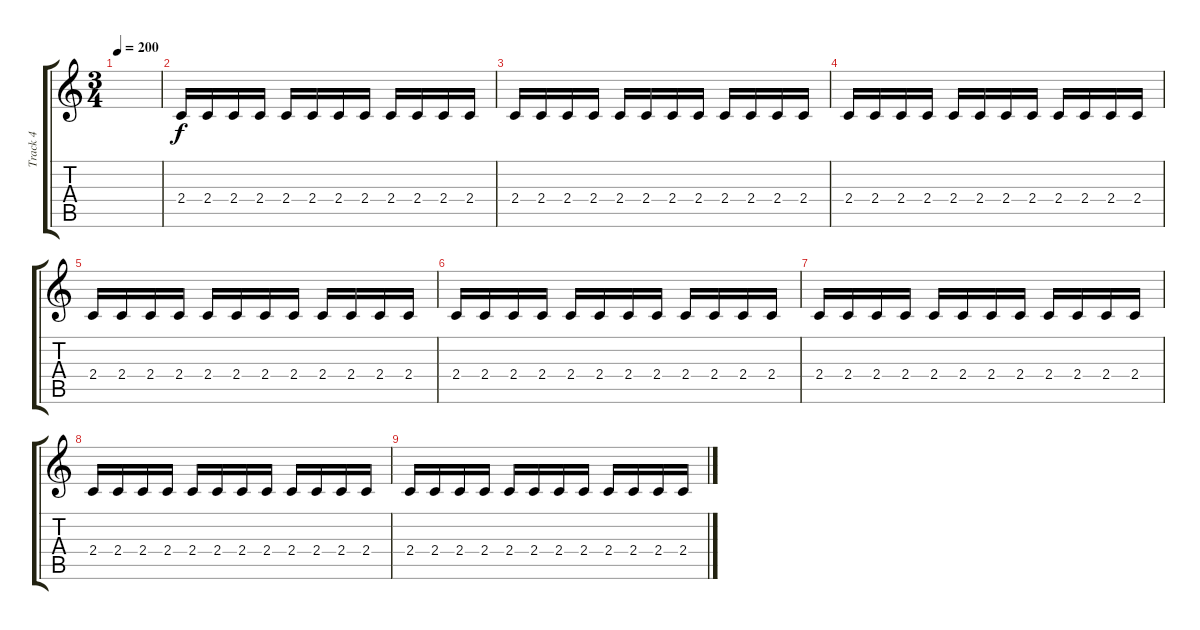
\track ("Track 4" "Track 4") {instrument distortionguitar}
\staff {score tabs}
\tuning (C4 G3 Eb3 Bb2 F2 C2) {hide}
\ts (3 4)
\tempo 200
\clef g2
\ks c
|
2.4.16{volume 13} 2.4.16 2.4.16 2.4.16 2.4.16 2.4.16 2.4.16 2.4.16 2.4.16 2.4.16 2.4.16 2.4.16 |
2.4.16 2.4.16 2.4.16 2.4.16 2.4.16 2.4.16 2.4.16 2.4.16 2.4.16 2.4.16 2.4.16 2.4.16 |
2.4.16 2.4.16 2.4.16 2.4.16 2.4.16 2.4.16 2.4.16 2.4.16 2.4.16 2.4.16 2.4.16 2.4.16 |
2.4.16 2.4.16 2.4.16 2.4.16 2.4.16 2.4.16 2.4.16 2.4.16 2.4.16 2.4.16 2.4.16 2.4.16 |
2.4.16 2.4.16 2.4.16 2.4.16 2.4.16 2.4.16 2.4.16 2.4.16 2.4.16 2.4.16 2.4.16 2.4.16 |
2.4.16 2.4.16 2.4.16 2.4.16 2.4.16 2.4.16 2.4.16 2.4.16 2.4.16 2.4.16 2.4.16 2.4.16 |
2.4.16 2.4.16 2.4.16 2.4.16 2.4.16 2.4.16 2.4.16 2.4.16 2.4.16 2.4.16 2.4.16 2.4.16 |
2.4.16 2.4.16 2.4.16 2.4.16 2.4.16 2.4.16 2.4.16 2.4.16 2.4.16 2.4.16 2.4.16 2.4.16
